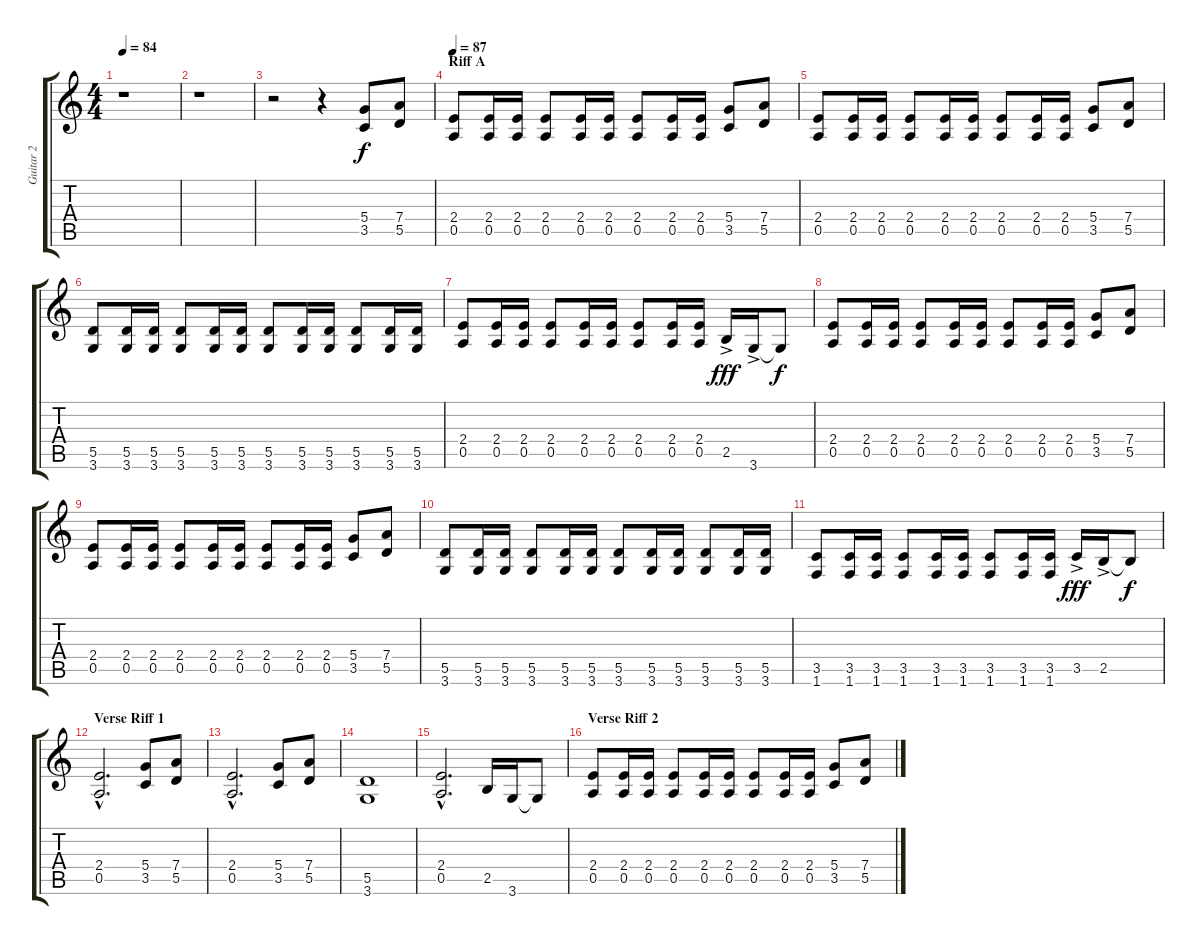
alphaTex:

\track ("Guitar 2" "Guitar 2") {instrument overdrivenguitar}
\staff {score tabs}
\tuning (E4 B3 G3 D3 A2 E2) {hide}
\ts (4 4)
\tempo 84
\clef g2
\ks c
r.1{dy f} |
r.1 |
r.2 r.4 (5.4 3.5).8 (7.4 5.5).8 |
\section ("" "Riff A")
\tempo 87
(2.4 0.5).8 (2.4 0.5).16 (2.4 0.5).16 (2.4 0.5).8 (2.4 0.5).16 (2.4 0.5).16 (2.4 0.5).8 (2.4 0.5).16 (2.4 0.5).16 (5.4 3.5).8 (7.4 5.5).8 |
(2.4 0.5).8 (2.4 0.5).16 (2.4 0.5).16 (2.4 0.5).8 (2.4 0.5).16 (2.4 0.5).16 (2.4 0.5).8 (2.4 0.5).16 (2.4 0.5).16 (5.4 3.5).8 (7.4 5.5).8 |
(5.5 3.6).8 (5.5 3.6).16 (5.5 3.6).16 (5.5 3.6).8 (5.5 3.6).16 (5.5 3.6).16 (5.5 3.6).8 (5.5 3.6).16 (5.5 3.6).16 (5.5 3.6).8 (5.5 3.6).16 (5.5 3.6).16 |
(2.4 0.5).8 (2.4 0.5).16 (2.4 0.5).16 (2.4 0.5).8 (2.4 0.5).16 (2.4 0.5).16 (2.4 0.5).8 (2.4 0.5).16 (2.4 0.5).16 2.5{ac}.16{dy fff} 3.6{ac}.16 3.6{t}.8{dy f} |
(2.4 0.5).8 (2.4 0.5).16 (2.4 0.5).16 (2.4 0.5).8 (2.4 0.5).16 (2.4 0.5).16 (2.4 0.5).8 (2.4 0.5).16 (2.4 0.5).16 (5.4 3.5).8 (7.4 5.5).8 |
(2.4 0.5).8 (2.4 0.5).16 (2.4 0.5).16 (2.4 0.5).8 (2.4 0.5).16 (2.4 0.5).16 (2.4 0.5).8 (2.4 0.5).16 (2.4 0.5).16 (5.4 3.5).8 (7.4 5.5).8 |
(5.5 3.6).8 (5.5 3.6).16 (5.5 3.6).16 (5.5 3.6).8 (5.5 3.6).16 (5.5 3.6).16 (5.5 3.6).8 (5.5 3.6).16 (5.5 3.6).16 (5.5 3.6).8 (5.5 3.6).16 (5.5 3.6).16 |
(3.5 1.6).8 (3.5 1.6).16 (3.5 1.6).16 (3.5 1.6).8 (3.5 1.6).16 (3.5 1.6).16 (3.5 1.6).8 (3.5 1.6).16 (3.5 1.6).16 3.5{ac}.16{dy fff} 2.5{ac}.16 2.5{t}.8{dy f} |
\section ("" "Verse Riff 1")
(2.4{hac} 0.5{hac}).2{d} (5.4 3.5).8 (7.4 5.5).8 |
(2.4{hac} 0.5{hac}).2{d} (5.4 3.5).8 (7.4 5.5).8 |
(5.5 3.6).1 |
(2.4{hac} 0.5{hac}).2{d} 2.5.16 3.6.16 3.6{t}.8 |
\section ("" "Verse Riff 2")
(2.4 0.5).8 (2.4 0.5).16 (2.4 0.5).16 (2.4 0.5).8 (2.4 0.5).16 (2.4 0.5).16 (2.4 0.5).8 (2.4 0.5).16 (2.4 0.5).16 (5.4 3.5).8 (7.4 5.5).8
